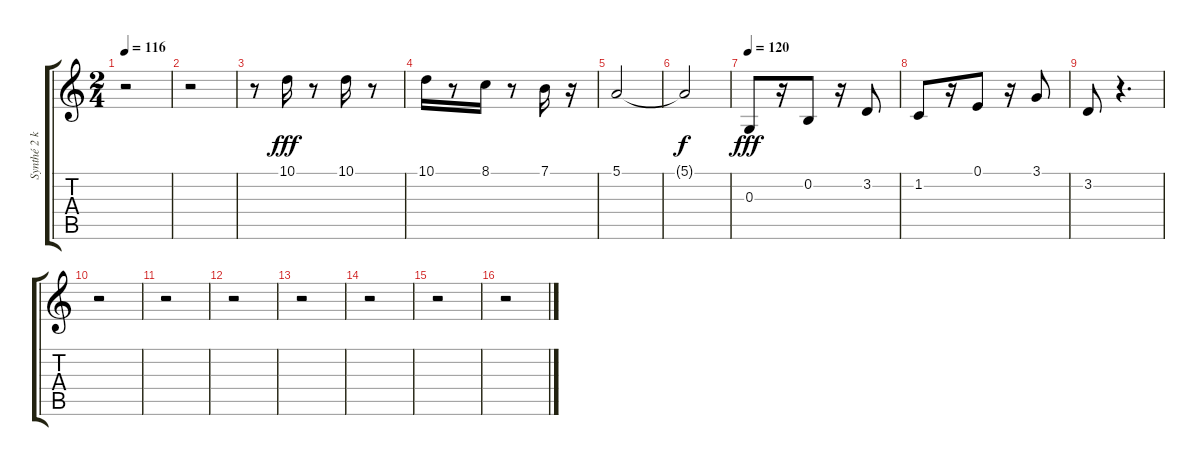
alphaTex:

\track ("Synthé 2 kojote" "Synthé 2 k") {instrument brasssection}
\staff {score tabs}
\tuning (E4 B3 G3 D3 A2 E2) {hide}
\ts (2 4)
\tempo 116
\clef g2
\ks c
r.2{dy fff} |
r.2 |
r.8 10.1.16 r.8 10.1.16 r.8 |
10.1.16 r.8 8.1.16 r.8 7.1.16 r.16 |
5.1.2 |
5.1{t}.2{dy f} |
\tempo 120
0.3.8{dy fff} r.16 0.2.8 r.16 3.2.8 |
1.2.8 r.16 0.1.8 r.16 3.1.8 |
3.2.8 r.4{d} |
r.2 |
r.2 |
r.2 |
r.2 |
r.2 |
r.2 |
r.2
